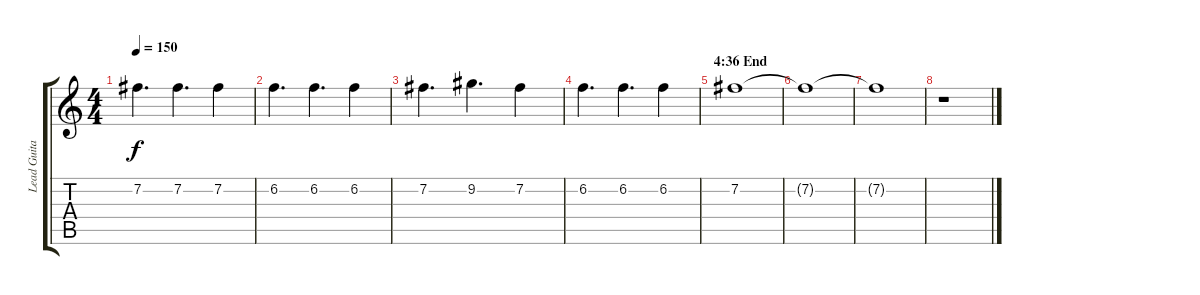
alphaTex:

\track ("Lead Guitar 1" "Lead Guita") {instrument distortionguitar}
\staff {score tabs}
\tuning (E4 B3 G3 D3 A2 E2) {hide}
\ts (4 4)
\tempo 150
\clef g2
\ks c
7.2.4{d dy f} 7.2.4{d} 7.2.4 |
6.2.4{d} 6.2.4{d} 6.2.4 |
7.2.4{d} 9.2.4{d} 7.2.4 |
6.2.4{d} 6.2.4{d} 6.2.4 |
\section ("" "4:36 End")
7.2.1 |
7.2{t}.1 |
7.2{t}.1 |
r.1
